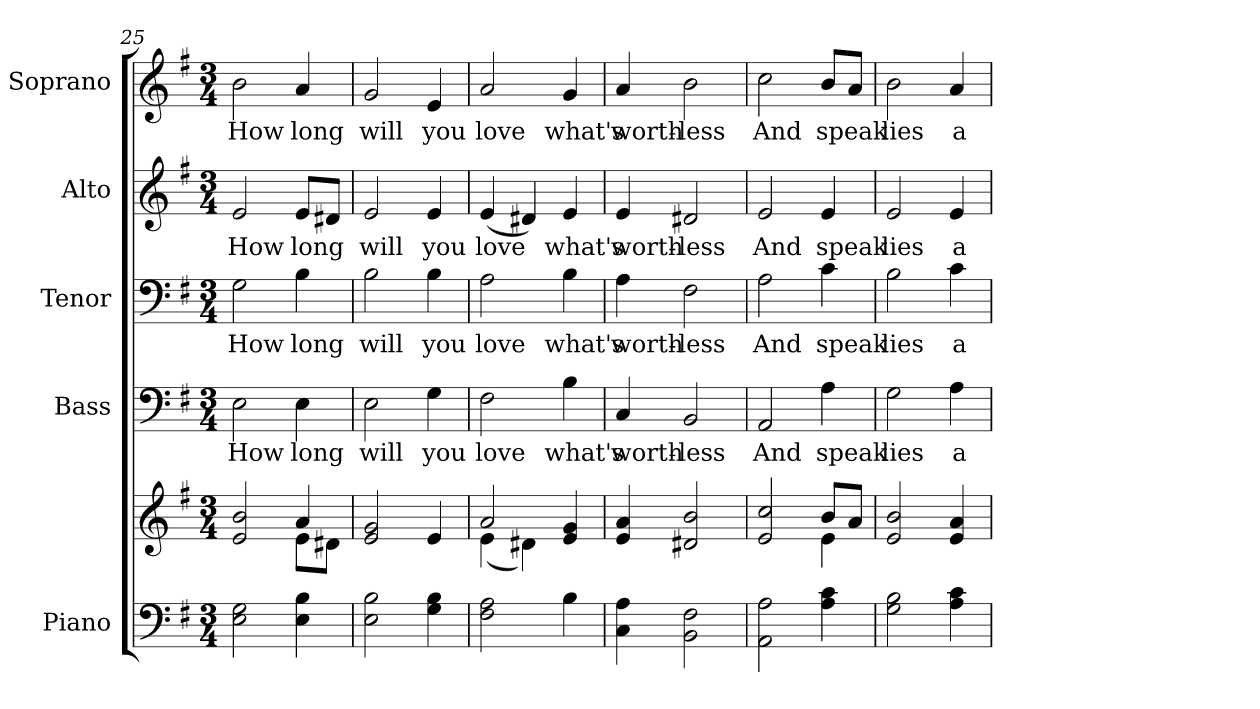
**kern	**kern	**kern	**text	**kern	**text	**kern	**text	**kern	**text
*part5	*part5	*part4	*part4	*part3	*part3	*part2	*part2	*part1	*part1
*staff6	*staff5	*staff4	*staff4	*staff3	*staff3	*staff2	*staff2	*staff1	*staff1
*I"Piano	*	*I"Bass	*	*I"Tenor	*	*I"Alto	*	*I"Soprano	*
*I'Pno.	*	*I'B.	*	*I'T.	*	*I'A.	*	*I'S.	*
!!LO:PB:g=z
*clefF4	*clefG2	*clefF4	*	*clefF4	*	*clefG2	*	*clefG2	*
*k[f#]	*k[f#]	*k[f#]	*	*k[f#]	*	*k[f#]	*	*k[f#]	*
*G:	*G:	*G:	*	*G:	*	*G:	*	*G:	*
*M3/4	*M3/4	*M3/4	*	*M3/4	*	*M3/4	*	*M3/4	*
=25	=25	=25	=25	=25	=25	=25	=25	=25	=25
*	*^	*	*	*	*	*	*	*	*
!	!	!	!	!LO:LY:b:color=#000000	!	!	!	!	!	!
!	!	!	!	!	!	!LO:LY:b:color=#000000	!	!	!	!
!	!	!	!	!	!	!	!	!LO:LY:b:color=#000000	!	!
!	!	!	!	!	!	!	!	!	!	!LO:LY:b:color=#000000
2Ei\ 2Gi	2ei/ 2bi	2ryy	2Ei\	How	2Gi\	How	2ei/	How	2bi\	How
!	!	!	!	!LO:LY:b:color=#000000	!	!	!	!	!	!
!	!	!	!	!	!	!LO:LY:b:color=#000000	!	!	!	!
!	!	!	!	!	!	!	!	!LO:LY:b:color=#000000	!	!
!	!	!	!	!	!	!	!	!	!	!LO:LY:b:color=#000000
4Ei\ 4Bi	4ai/	8ei\L	4Ei\	long	4Bi\	long	8ei/L	long	4ai/	long
.	.	8d#Xi\J	.	.	.	.	8d#Xi/J	.	.	.
*	*v	*v	*	*	*	*	*	*	*	*
=26	=26	=26	=26	=26	=26	=26	=26	=26	=26
*	*^	*	*	*	*	*	*	*	*
!	!	!	!	!LO:LY:b:color=#000000	!	!	!	!	!	!
*	*v	*v	*	*	*	*	*	*	*	*
*	*^	*	*	*	*	*	*	*	*
!	!	!	!	!	!	!LO:LY:b:color=#000000	!	!	!	!
*	*v	*v	*	*	*	*	*	*	*	*
*	*^	*	*	*	*	*	*	*	*
!	!	!	!	!	!	!	!	!LO:LY:b:color=#000000	!	!
*	*v	*v	*	*	*	*	*	*	*	*
*	*^	*	*	*	*	*	*	*	*
!	!	!	!	!	!	!	!	!	!	!LO:LY:b:color=#000000
*	*v	*v	*	*	*	*	*	*	*	*
2Ei\ 2Bi	2ei/ 2gi	2Ei\	will	2Bi\	will	2ei/	will	2gi/	will
!	!	!	!LO:LY:b:color=#000000	!	!	!	!	!	!
!	!	!	!	!	!LO:LY:b:color=#000000	!	!	!	!
!	!	!	!	!	!	!	!LO:LY:b:color=#000000	!	!
!	!	!	!	!	!	!	!	!	!LO:LY:b:color=#000000
4Gi\ 4Bi	4ei/	4Gi\	you	4Bi\	you	4ei/	you	4ei/	you
=27	=27	=27	=27	=27	=27	=27	=27	=27	=27
*	*^	*	*	*	*	*	*	*	*
!	!	!	!	!LO:LY:b:color=#000000	!	!	!	!	!	!
!	!	!	!	!	!	!LO:LY:b:color=#000000	!	!	!	!
!	!	!	!	!	!	!	!	!LO:LY:b:color=#000000	!	!
!	!	!	!	!	!	!	!	!	!	!LO:LY:b:color=#000000
2F#i\ 2Ai	2ai/	(4ei\	2F#i\	love	2Ai\	love	(4ei/	love	2ai/	love
.	.	4d#Xi\)	.	.	.	.	4d#Xi/)	.	.	.
!	!	!	!	!LO:LY:b:color=#000000	!	!	!	!	!	!
!	!	!	!	!	!	!LO:LY:b:color=#000000	!	!	!	!
!	!	!	!	!	!	!	!	!LO:LY:b:color=#000000	!	!
!	!	!	!	!	!	!	!	!	!	!LO:LY:b:color=#000000
4Bi\	4ei/ 4gi	4ryy	4Bi\	what's	4Bi\	what's	4ei/	what's	4gi/	what's
*	*v	*v	*	*	*	*	*	*	*	*
=28	=28	=28	=28	=28	=28	=28	=28	=28	=28
*	*^	*	*	*	*	*	*	*	*
!	!	!	!	!LO:LY:b:color=#000000	!	!	!	!	!	!
*	*v	*v	*	*	*	*	*	*	*	*
*	*^	*	*	*	*	*	*	*	*
!	!	!	!	!	!	!LO:LY:b:color=#000000	!	!	!	!
*	*v	*v	*	*	*	*	*	*	*	*
*	*^	*	*	*	*	*	*	*	*
!	!	!	!	!	!	!	!	!LO:LY:b:color=#000000	!	!
*	*v	*v	*	*	*	*	*	*	*	*
*	*^	*	*	*	*	*	*	*	*
!	!	!	!	!	!	!	!	!	!	!LO:LY:b:color=#000000
*	*v	*v	*	*	*	*	*	*	*	*
4Ci\ 4Ai	4ei/ 4ai	4Ci/	worth-	4Ai\	worth-	4ei/	worth-	4ai/	worth-
!	!	!	!LO:LY:b:color=#000000	!	!	!	!	!	!
!	!	!	!	!	!LO:LY:b:color=#000000	!	!	!	!
!	!	!	!	!	!	!	!LO:LY:b:color=#000000	!	!
!	!	!	!	!	!	!	!	!	!LO:LY:b:color=#000000
2BBi\ 2F#i	2d#Xi/ 2bi	2BBi/	-less	2F#i\	-less	2d#Xi/	-less	2bi\	-less
=29	=29	=29	=29	=29	=29	=29	=29	=29	=29
*	*^	*	*	*	*	*	*	*	*
!	!	!	!	!LO:LY:b:color=#000000	!	!	!	!	!	!
!	!	!	!	!	!	!LO:LY:b:color=#000000	!	!	!	!
!	!	!	!	!	!	!	!	!LO:LY:b:color=#000000	!	!
!	!	!	!	!	!	!	!	!	!	!LO:LY:b:color=#000000
2AAi\ 2Ai	2ei/ 2cci	2ryy	2AAi/	And	2Ai\	And	2ei/	And	2cci\	And
!	!	!	!	!LO:LY:b:color=#000000	!	!	!	!	!	!
!	!	!	!	!	!	!LO:LY:b:color=#000000	!	!	!	!
!	!	!	!	!	!	!	!	!LO:LY:b:color=#000000	!	!
!	!	!	!	!	!	!	!	!	!	!LO:LY:b:color=#000000
4Ai\ 4ci	8bi/L	4ei\	4Ai\	speak	4ci\	speak	4ei/	speak	8bi/L	speak
.	8ai/J	.	.	.	.	.	.	.	8ai/J	.
*	*v	*v	*	*	*	*	*	*	*	*
=30	=30	=30	=30	=30	=30	=30	=30	=30	=30
!	!	!	!LO:LY:b:color=#000000	!	!	!	!	!	!
!	!	!	!	!	!LO:LY:b:color=#000000	!	!	!	!
!	!	!	!	!	!	!	!LO:LY:b:color=#000000	!	!
!	!	!	!	!	!	!	!	!	!LO:LY:b:color=#000000
2Gi\ 2Bi	2ei/ 2bi	2Gi\	lies	2Bi\	lies	2ei/	lies	2bi\	lies
!	!	!	!LO:LY:b:color=#000000	!	!	!	!	!	!
!	!	!	!	!	!LO:LY:b:color=#000000	!	!	!	!
!	!	!	!	!	!	!	!LO:LY:b:color=#000000	!	!
!	!	!	!	!	!	!	!	!	!LO:LY:b:color=#000000
4Ai\ 4ci	4ei/ 4ai	4Ai\	a-	4ci\	a-	4ei/	a-	4ai/	a-
=	=	=	=	=	=	=	=	=	=
*-	*-	*-	*-	*-	*-	*-	*-	*-	*-
